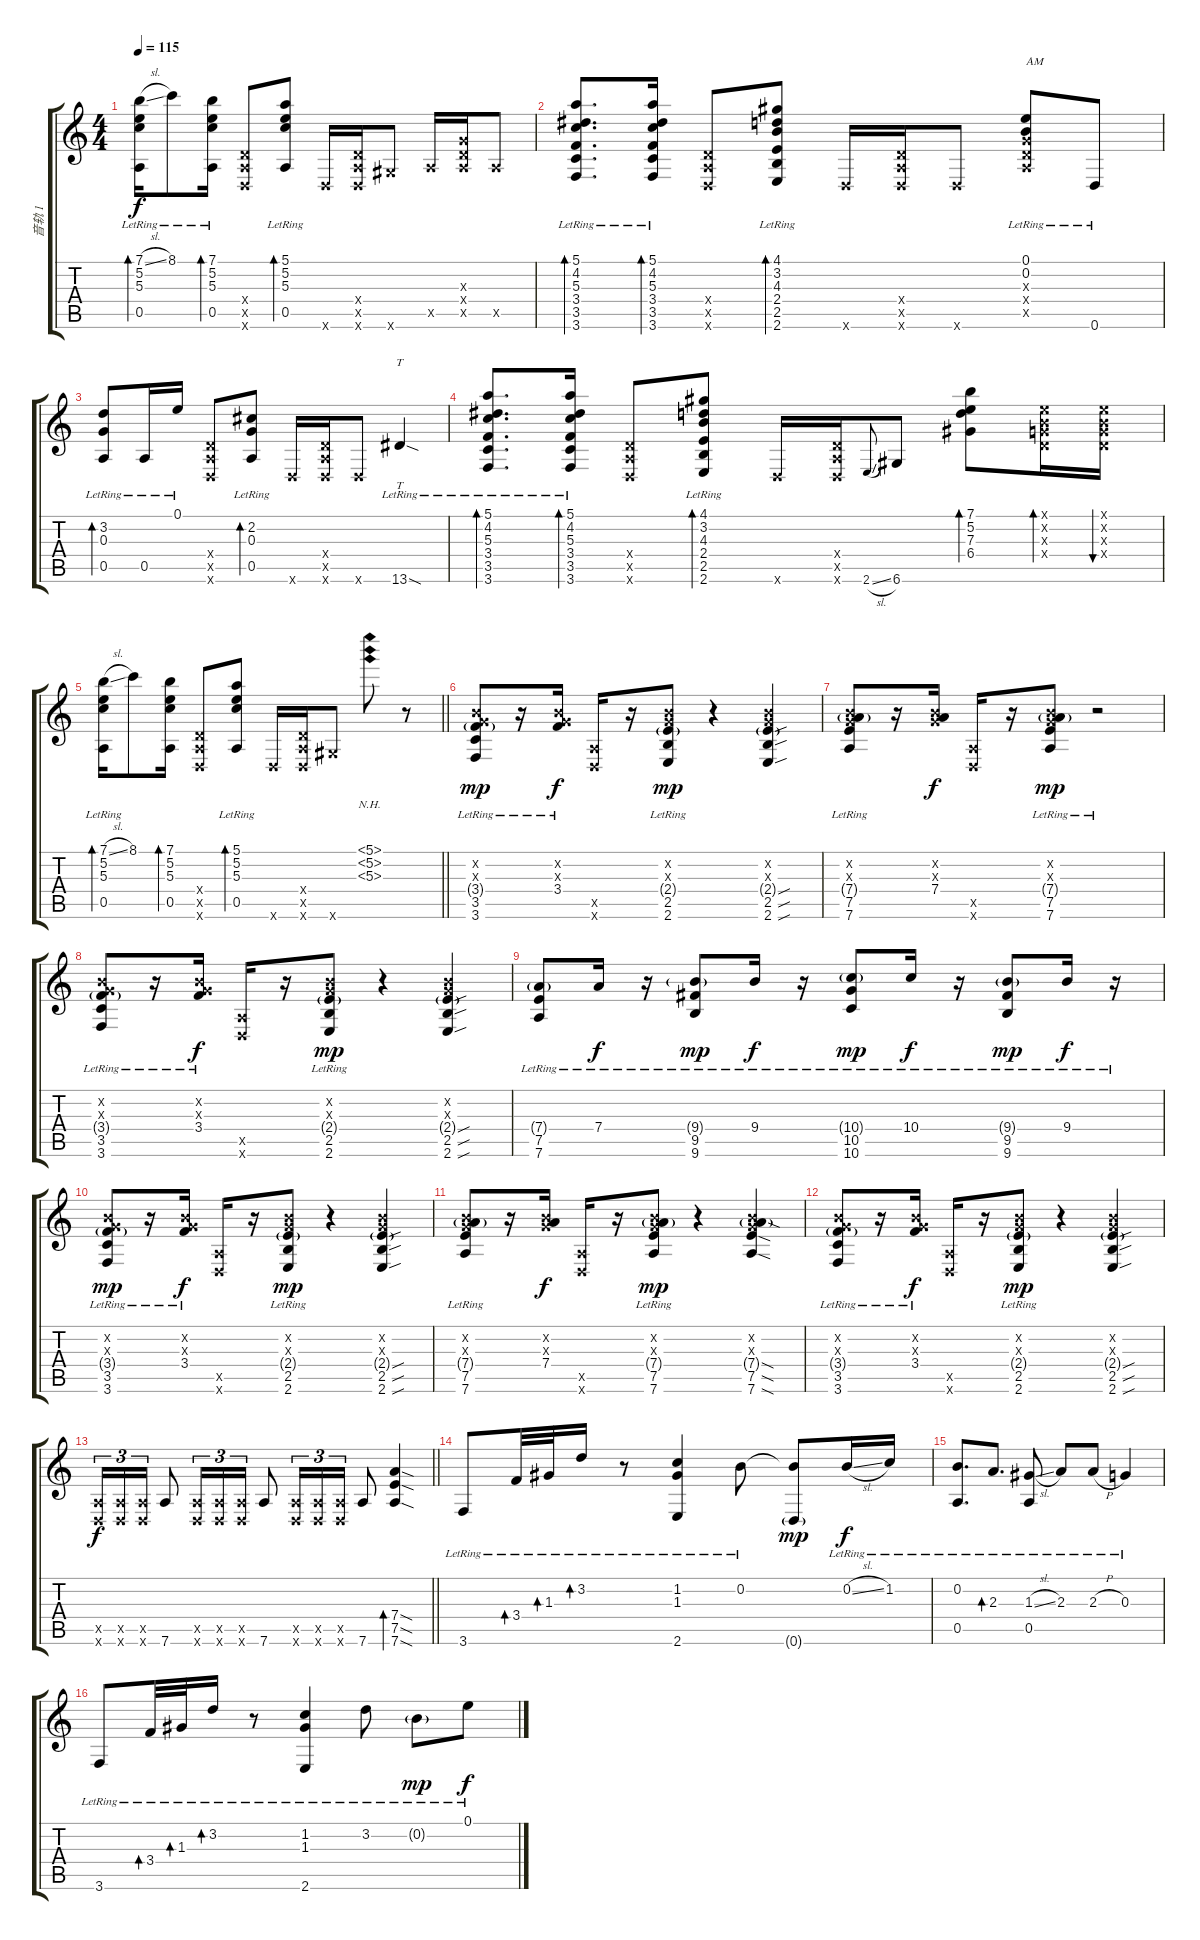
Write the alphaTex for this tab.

\track ("音轨 1" "音轨 1") {instrument acousticguitarsteel}
\staff {score tabs}
\tuning (E4 B3 G3 D3 A2 D2) {hide}
\ts (4 4)
\tempo 115
\clef g2
\ks c
(7.1{sl lr} 5.2{lr} 5.3{lr} 0.5{lr}).16{bd 60 dy f} 8.1{lr}.8 (7.1{lr} 5.2{lr} 5.3{lr} 0.5{lr}).16{bd 60} (0.4{x} 0.5{x} 0.6{x}).8 (5.1{lr} 5.2{lr} 5.3{lr} 0.5{lr}).8{bd 60} 0.6{x}.16 (0.4{x} 0.5{x} 0.6{x}).16 6.6{x}.8 0.5{x}.16 (0.3{x} 0.4{x} 0.5{x}).16 0.5{x}.8 |
(5.1{lr} 4.2{lr} 5.3{lr} 3.4{lr} 3.5{lr} 3.6{lr}).8{d bd 60} (5.1{lr} 4.2{lr} 5.3{lr} 3.4{lr} 3.5{lr} 3.6{lr}).16{bd 60} (0.4{x} 0.5{x} 0.6{x}).8 (4.1{lr} 3.2{lr} 4.3{lr} 2.4{lr} 2.5{lr} 2.6{lr}).8{bd 60} 0.6{x}.16 (0.4{x} 0.5{x} 0.6{x}).16 0.6{x}.8 (0.1{lr} 0.2{lr} 0.3{x} 0.4{x} 0.5{x}).8{txt "AM"} 0.6{lr}.8 |
(3.2{lr} 0.3{lr} 0.5{lr}).8{bd 60} 0.5{lr}.16 0.1{lr}.16 (0.4{x} 0.5{x} 0.6{x}).8 (2.2{lr} 0.3{lr} 0.5{lr}).8{bd 60} 0.6{x}.16 (0.4{x} 0.5{x} 0.6{x}).16 0.6{x}.8 13.6{sod lr}.4{tt} |
(5.1{lr} 4.2{lr} 5.3{lr} 3.4{lr} 3.5{lr} 3.6{lr}).8{d bd 60} (5.1{lr} 4.2{lr} 5.3{lr} 3.4{lr} 3.5{lr} 3.6{lr}).16{bd 60} (0.4{x} 0.5{x} 0.6{x}).8 (4.1{lr} 3.2{lr} 4.3{lr} 2.4{lr} 2.5{lr} 2.6{lr}).8{bd 60} 0.6{x}.16 (0.4{x} 0.5{x} 0.6{x}).16 2.6{sl}.8{gr onbeat} 6.6.8 (7.1 5.2 7.3 6.4).8{bd 60} (0.1{x} 0.2{x} 0.3{x} 0.4{x}).16{bd 60} (0.1{x} 0.2{x} 0.3{x} 0.4{x}).16{bu 60} |
\barLineRight lightlight
(7.1{sl} 5.2 5.3 0.5{lr}).16{bd 60} 8.1.8 (7.1 5.2 5.3 0.5).16{bd 60} (0.4{x} 0.5{x} 0.6{x}).8 (5.1{lr} 5.2{lr} 5.3{lr} 0.5{lr}).8{bd 60} 0.6{x}.16 (0.4{x} 0.5{x} 0.6{x}).16 6.6{x}.8 (5.1{nh} 5.2{nh} 5.3{nh}).8 r.8 |
(0.2{x} 0.3{x} 3.4{g} 3.5 3.6{lr}).8{dy mp} r.16 (0.2{x} 0.3{x} 3.4{lr}).16{dy f} (0.5{x} 0.6{x}).16 r.16 (0.2{x} 0.3{x} 2.4{g lr} 2.5{lr} 2.6{lr}).8{dy mp} r.4 (0.2{x} 0.3{x} 2.4{sou g} 2.5{sou} 2.6{sou}).4 |
(0.2{x} 0.3{x} 7.4{g} 7.5 7.6{lr}).8 r.16 (0.2{x} 0.3{x} 7.4).16{dy f} (0.5{x} 0.6{x}).16 r.16 (0.2{x} 0.3{x} 7.4{g lr} 7.5{lr} 7.6{lr}).8{dy mp} r.2 |
(0.2{x} 0.3{x} 3.4{g} 3.5 3.6{lr}).8 r.16 (0.2{x} 0.3{x} 3.4{lr}).16{dy f} (0.5{x} 0.6{x}).16 r.16 (0.2{x} 0.3{x} 2.4{g lr} 2.5{lr} 2.6{lr}).8{dy mp} r.4 (0.2{x} 0.3{x} 2.4{sou g} 2.5{sou} 2.6{sou}).4 |
(7.4{g lr} 7.5{lr} 7.6{lr}).8 7.4{lr}.16{dy f} r.16 (9.4{g lr} 9.5{lr} 9.6{lr}).8{dy mp} 9.4{lr}.16{dy f} r.16 (10.4{g lr} 10.5{lr} 10.6{lr}).8{dy mp} 10.4{lr}.16{dy f} r.16 (9.4{g lr} 9.5{lr} 9.6{lr}).8{dy mp} 9.4{lr}.16{dy f} r.16 |
(0.2{x} 0.3{x} 3.4{g} 3.5 3.6{lr}).8{dy mp} r.16 (0.2{x} 0.3{x} 3.4{lr}).16{dy f} (0.5{x} 0.6{x}).16 r.16 (0.2{x} 0.3{x} 2.4{g lr} 2.5{lr} 2.6{lr}).8{dy mp} r.4 (0.2{x} 0.3{x} 2.4{sou g} 2.5{sou} 2.6{sou}).4 |
(0.2{x} 0.3{x} 7.4{g} 7.5 7.6{lr}).8 r.16 (0.2{x} 0.3{x} 7.4).16{dy f} (0.5{x} 0.6{x}).16 r.16 (0.2{x} 0.3{x} 7.4{g lr} 7.5{lr} 7.6{lr}).8{dy mp} r.4 (0.2{x} 0.3{x} 7.4{sod g} 7.5{sod} 7.6{sod}).4 |
(0.2{x} 0.3{x} 3.4{g} 3.5 3.6{lr}).8 r.16 (0.2{x} 0.3{x} 3.4{lr}).16{dy f} (0.5{x} 0.6{x}).16 r.16 (0.2{x} 0.3{x} 2.4{g lr} 2.5{lr} 2.6{lr}).8{dy mp} r.4 (0.2{x} 0.3{x} 2.4{sou g} 2.5{sou} 2.6{sou}).4 |
\barLineRight lightlight
(0.5{x} 0.6{x}).16{tu (3 2) dy f} (0.5{x} 0.6{x}).16{tu (3 2)} (0.5{x} 0.6{x}).16{tu (3 2)} 7.6.8 (0.5{x} 0.6{x}).16{tu (3 2)} (0.5{x} 0.6{x}).16{tu (3 2)} (0.5{x} 0.6{x}).16{tu (3 2)} 7.6.8 (0.5{x} 0.6{x}).16{tu (3 2)} (0.5{x} 0.6{x}).16{tu (3 2)} (0.5{x} 0.6{x}).16{tu (3 2)} 7.6.8 (7.4{sod} 7.5{sod} 7.6{sod}).4{bd 60} |
3.6{lr}.8{volume 10} 3.4{lr}.32{bd 60} 1.3{lr}.32{bd 60} 3.2{lr}.16{bd 60} r.8 (1.2{lr} 1.3{lr} 2.6{lr}).4 0.2{lr}.8 (0.2{t} 0.6{g}).8{dy mp} 0.2{sl lr}.16{dy f} 1.2{lr}.16 |
(0.2{lr} 0.5{lr}).8{d} 2.3{lr}.8{d bd 60} (1.3{sl lr} 0.5{lr}).8 2.3{lr}.8 2.3{h lr}.8 0.3{lr}.4 |
3.6{lr}.8 3.4{lr}.32{bd 60} 1.3{lr}.32{bd 60} 3.2{lr}.16{bd 60} r.8 (1.2{lr} 1.3{lr} 2.6{lr}).4 3.2{lr}.8 0.2{g lr}.8{dy mp} 0.1{lr}.8{dy f}
